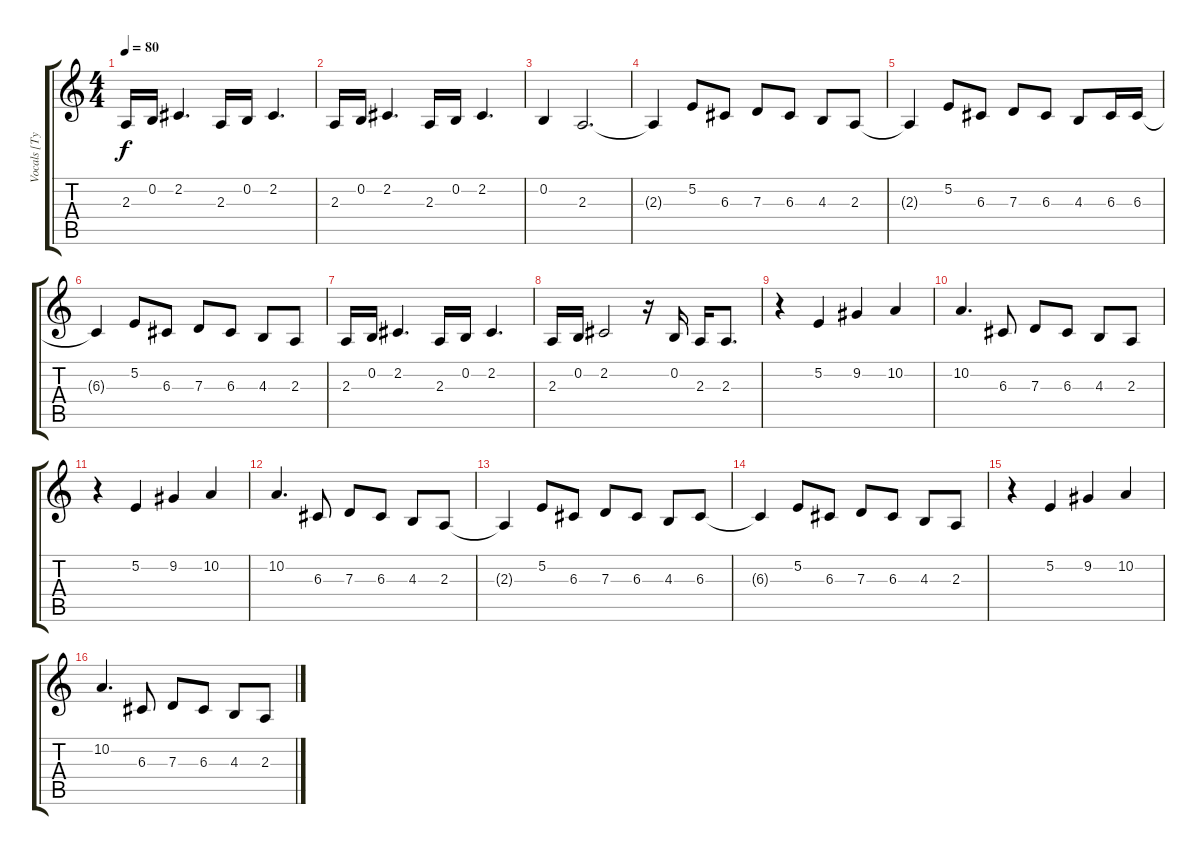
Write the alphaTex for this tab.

\track ("Vocals [Tyler Ward]" "Vocals [Ty") {instrument clarinet}
\staff {score tabs}
\tuning (E4 B3 G3 D3 A2 E2) {hide}
\ts (4 4)
\tempo 80
\clef g2
\ks c
2.3.16{dy f} 0.2.16 2.2.4{d} 2.3.16 0.2.16 2.2.4{d} |
2.3.16 0.2.16 2.2.4{d} 2.3.16 0.2.16 2.2.4{d} |
0.2.4 2.3.2{d} |
2.3{t}.4 5.2.8 6.3.8 7.3.8 6.3.8 4.3.8 2.3.8 |
2.3{t}.4 5.2.8 6.3.8 7.3.8 6.3.8 4.3.8 6.3.16 6.3.16 |
6.3{t}.4 5.2.8 6.3.8 7.3.8 6.3.8 4.3.8 2.3.8 |
2.3.16 0.2.16 2.2.4{d} 2.3.16 0.2.16 2.2.4{d} |
2.3.16 0.2.16 2.2.2 r.16 0.2.16 2.3.16 2.3.8{d} |
r.4 5.2.4 9.2.4 10.2.4 |
10.2.4{d} 6.3.8 7.3.8 6.3.8 4.3.8 2.3.8 |
r.4 5.2.4 9.2.4 10.2.4 |
10.2.4{d} 6.3.8 7.3.8 6.3.8 4.3.8 2.3.8 |
2.3{t}.4 5.2.8 6.3.8 7.3.8 6.3.8 4.3.8 6.3.8 |
6.3{t}.4 5.2.8 6.3.8 7.3.8 6.3.8 4.3.8 2.3.8 |
r.4 5.2.4 9.2.4 10.2.4 |
10.2.4{d} 6.3.8 7.3.8 6.3.8 4.3.8 2.3.8
